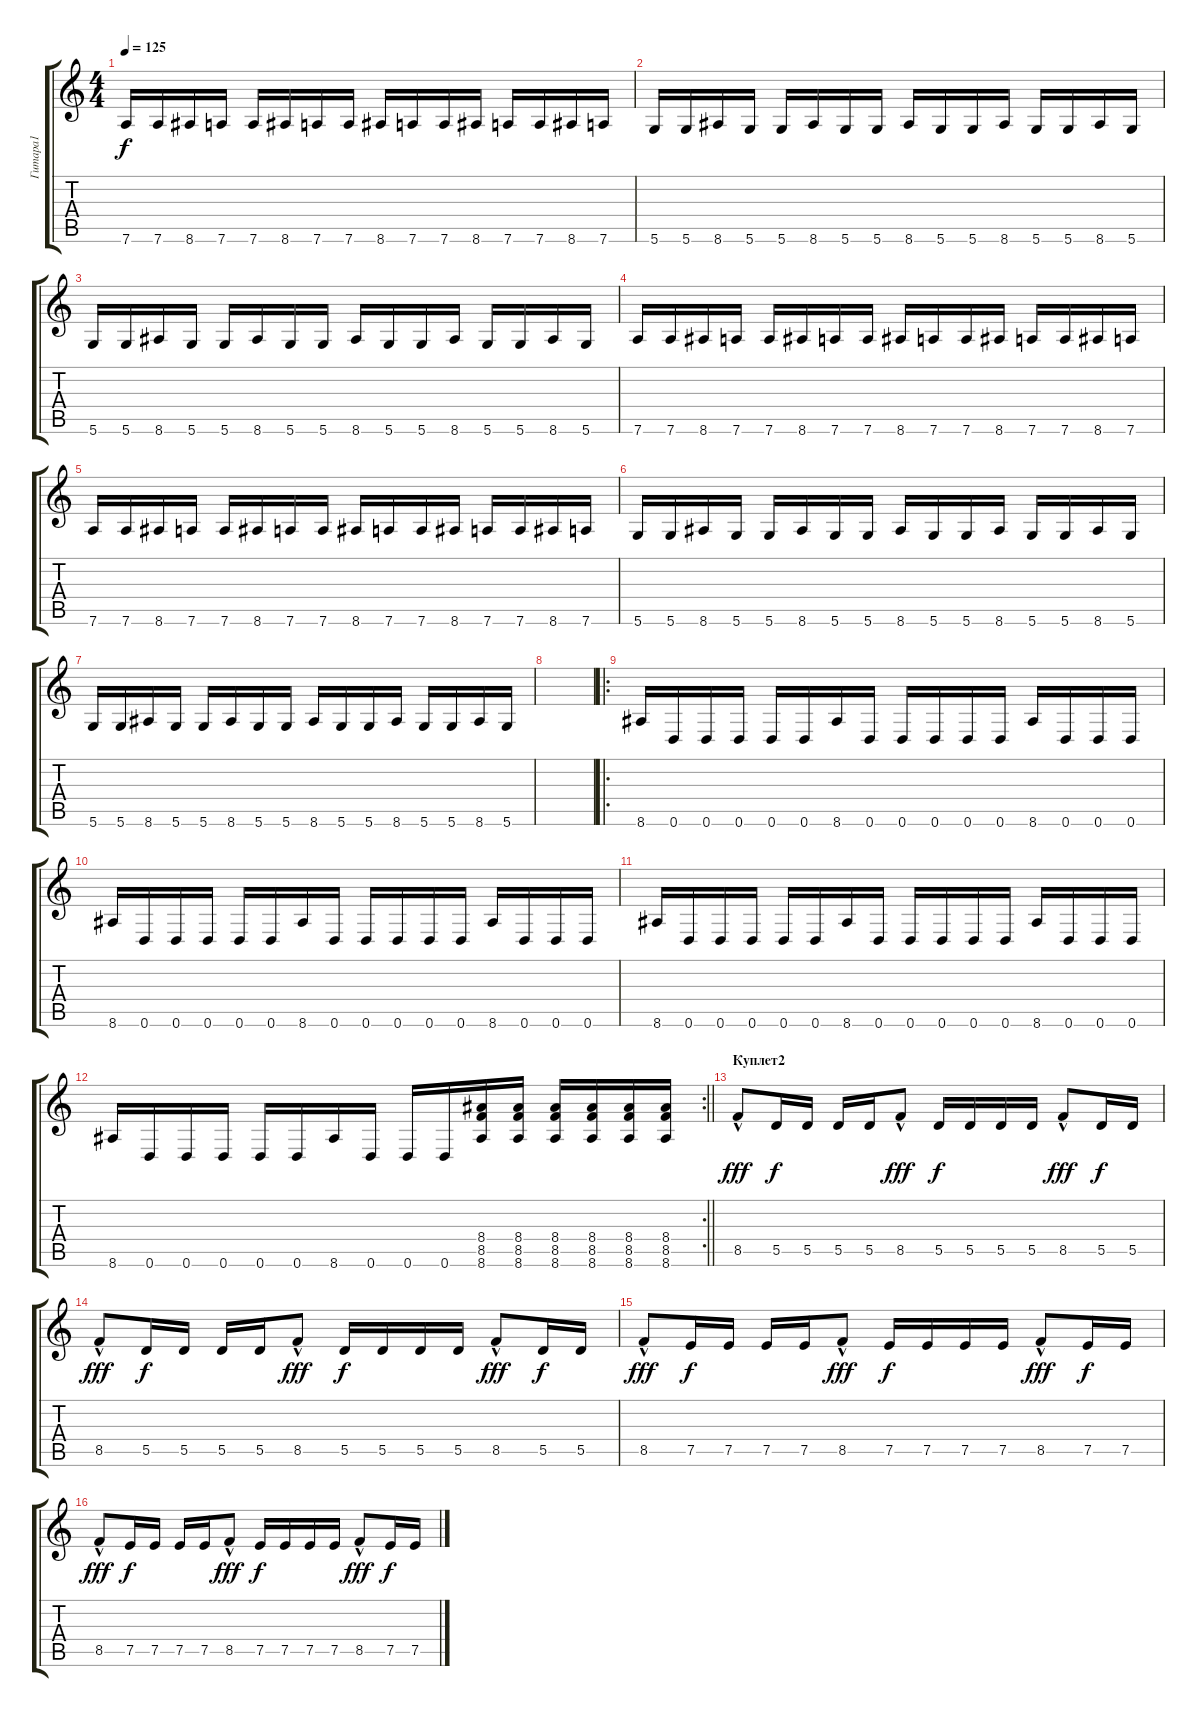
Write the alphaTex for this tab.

\track ("Гитара1" "Гитара1") {instrument overdrivenguitar}
\staff {score tabs}
\tuning (E4 B3 G3 D3 A2 D2) {hide}
\ts (4 4)
\tempo 125
\clef g2
\ks c
7.6.16{dy f} 7.6.16 8.6.16 7.6.16 7.6.16 8.6.16 7.6.16 7.6.16 8.6.16 7.6.16 7.6.16 8.6.16 7.6.16 7.6.16 8.6.16 7.6.16 |
5.6.16 5.6.16 8.6.16 5.6.16 5.6.16 8.6.16 5.6.16 5.6.16 8.6.16 5.6.16 5.6.16 8.6.16 5.6.16 5.6.16 8.6.16 5.6.16 |
5.6.16 5.6.16 8.6.16 5.6.16 5.6.16 8.6.16 5.6.16 5.6.16 8.6.16 5.6.16 5.6.16 8.6.16 5.6.16 5.6.16 8.6.16 5.6.16 |
7.6.16 7.6.16 8.6.16 7.6.16 7.6.16 8.6.16 7.6.16 7.6.16 8.6.16 7.6.16 7.6.16 8.6.16 7.6.16 7.6.16 8.6.16 7.6.16 |
7.6.16 7.6.16 8.6.16 7.6.16 7.6.16 8.6.16 7.6.16 7.6.16 8.6.16 7.6.16 7.6.16 8.6.16 7.6.16 7.6.16 8.6.16 7.6.16 |
5.6.16 5.6.16 8.6.16 5.6.16 5.6.16 8.6.16 5.6.16 5.6.16 8.6.16 5.6.16 5.6.16 8.6.16 5.6.16 5.6.16 8.6.16 5.6.16 |
5.6.16 5.6.16 8.6.16 5.6.16 5.6.16 8.6.16 5.6.16 5.6.16 8.6.16 5.6.16 5.6.16 8.6.16 5.6.16 5.6.16 8.6.16 5.6.16 |
|
\ro
8.6.16 0.6.16 0.6.16 0.6.16 0.6.16 0.6.16 8.6.16 0.6.16 0.6.16 0.6.16 0.6.16 0.6.16 8.6.16 0.6.16 0.6.16 0.6.16 |
8.6.16 0.6.16 0.6.16 0.6.16 0.6.16 0.6.16 8.6.16 0.6.16 0.6.16 0.6.16 0.6.16 0.6.16 8.6.16 0.6.16 0.6.16 0.6.16 |
8.6.16 0.6.16 0.6.16 0.6.16 0.6.16 0.6.16 8.6.16 0.6.16 0.6.16 0.6.16 0.6.16 0.6.16 8.6.16 0.6.16 0.6.16 0.6.16 |
\rc 2
\barLineRight lightlight
8.6.16 0.6.16 0.6.16 0.6.16 0.6.16 0.6.16 8.6.16 0.6.16 0.6.16 0.6.16 (8.4 8.5 8.6).16 (8.4 8.5 8.6).16 (8.4 8.5 8.6).16 (8.4 8.5 8.6).16 (8.4 8.5 8.6).16 (8.4 8.5 8.6).16 |
\section ("" "Куплет2")
8.5{hac}.8{dy fff} 5.5.16{dy f} 5.5.16 5.5.16 5.5.16 8.5{hac}.8{dy fff} 5.5.16{dy f} 5.5.16 5.5.16 5.5.16 8.5{hac}.8{dy fff} 5.5.16{dy f} 5.5.16 |
8.5{hac}.8{dy fff} 5.5.16{dy f} 5.5.16 5.5.16 5.5.16 8.5{hac}.8{dy fff} 5.5.16{dy f} 5.5.16 5.5.16 5.5.16 8.5{hac}.8{dy fff} 5.5.16{dy f} 5.5.16 |
8.5{hac}.8{dy fff} 7.5.16{dy f} 7.5.16 7.5.16 7.5.16 8.5{hac}.8{dy fff} 7.5.16{dy f} 7.5.16 7.5.16 7.5.16 8.5{hac}.8{dy fff} 7.5.16{dy f} 7.5.16 |
8.5{hac}.8{dy fff} 7.5.16{dy f} 7.5.16 7.5.16 7.5.16 8.5{hac}.8{dy fff} 7.5.16{dy f} 7.5.16 7.5.16 7.5.16 8.5{hac}.8{dy fff} 7.5.16{dy f} 7.5.16
